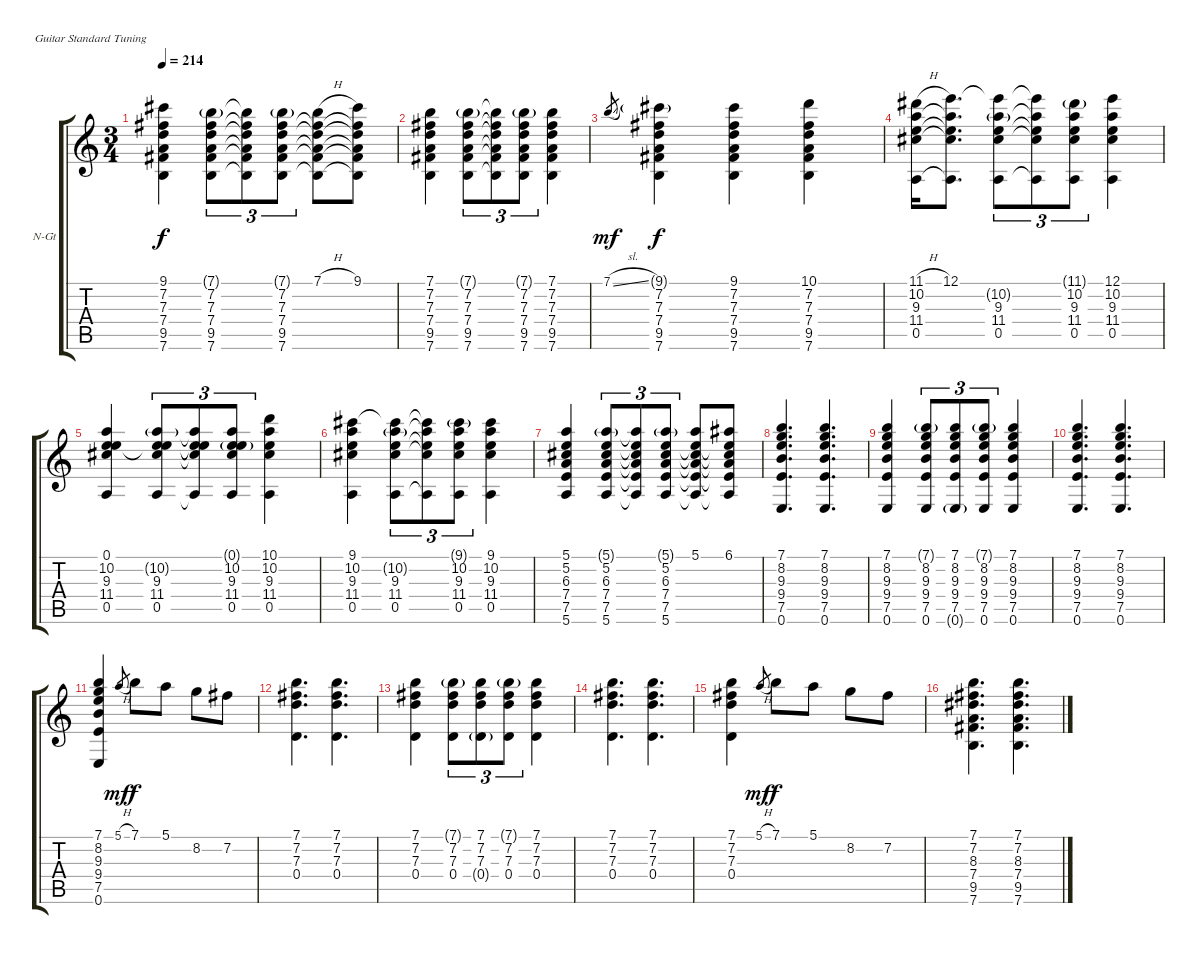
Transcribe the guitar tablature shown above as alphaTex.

\defaultSystemsLayout 4
\bracketExtendMode groupsimilarinstruments
\firstSystemTrackNameOrientation horizontal
\otherSystemsTrackNameOrientation horizontal
\track ("Solo Guitar" "N-Gt") {instrument acousticguitarnylon}
\staff {score tabs}
\tuning (E4 B3 G3 D3 A2 E2)
\ts (3 4)
\tempo 214
\clef g2
\ks c
(9.1 7.2 7.3 7.4 9.5 7.6).4{dy f} (7.1{g} 7.2 7.3 7.4 9.5 7.6).8{tu (3 2)} (7.1{t} 7.2{t} 7.3{t} 7.4{t} 9.5{t} 7.6{t}).8{tu (3 2)} (7.1{g} 7.2 7.3 7.4 9.5 7.6).8{tu (3 2)} (7.1{h} 7.2{t} 7.3{t} 7.4{t} 9.5{t} 7.6{t}).8 (9.1 7.2{t} 7.3{t} 7.4{t} 9.5{t} 7.6{t}).8 |
(7.1 7.2 7.3 7.4 9.5 7.6).4 (7.1{g} 7.2 7.3 7.4 9.5 7.6).8{tu (3 2)} (7.1{t} 7.2{t} 7.3{t} 7.4{t} 9.5{t} 7.6{t}).8{tu (3 2)} (7.1{g} 7.2 7.3 7.4 9.5 7.6).8{tu (3 2)} (7.1 7.2 7.3 7.4 9.5 7.6).4 |
7.1{sl}.8{gr dy mf} (9.1{g} 7.2 7.3 7.4 9.5 7.6).4{dy f} (9.1 7.2 7.3 7.4 9.5 7.6).4 (10.1 7.2 7.3 7.4 9.5 7.6).4 |
(11.1{h} 10.2 9.3 11.4 0.5).16 (12.1 10.2{t} 9.3{t} 11.4{t} 0.5{t}).8{d} (12.1{t} 10.2{g} 9.3 11.4 0.5).8{tu (3 2)} (12.1{t} 10.2{t} 9.3{t} 11.4{t} 0.5{t}).8{tu (3 2)} (11.1{g} 10.2 9.3 11.4 0.5).8{tu (3 2)} (12.1 10.2 9.3 11.4 0.5).4 |
(0.1 10.2 9.3 11.4 0.5).4 (0.1{t} 10.2{g} 9.3 11.4 0.5).8{tu (3 2)} (0.1{t} 10.2{t} 9.3{t} 11.4{t} 0.5{t}).8{tu (3 2)} (0.1{g} 10.2 9.3 11.4 0.5).8{tu (3 2)} (10.1 10.2 9.3 11.4 0.5).4 |
(9.1 10.2 9.3 11.4 0.5).4 (9.1{t} 10.2{g} 9.3 11.4 0.5).8{tu (3 2)} (9.1{t} 10.2{t} 9.3{t} 11.4{t} 0.5{t}).8{tu (3 2)} (9.1{g} 10.2 9.3 11.4 0.5).8{tu (3 2)} (9.1 10.2 9.3 11.4 0.5).4 |
(5.1 5.2 6.3 7.4 7.5 5.6).4 (5.1{g} 5.2 6.3 7.4 7.5 5.6).8{tu (3 2)} (5.1{t} 5.2{t} 6.3{t} 7.4{t} 7.5{t} 5.6{t}).8{tu (3 2)} (5.1{g} 5.2 6.3 7.4 7.5 5.6).8{tu (3 2)} (5.1 5.2{t} 6.3{t} 7.4{t} 7.5{t} 5.6{t}).8 (6.1 5.2{t} 6.3{t} 7.4{t} 7.5{t} 5.6{t}).8 |
(7.1 8.2 9.3 9.4 7.5 0.6).4{d} (7.1 8.2 9.3 9.4 7.5 0.6).4{d} |
(7.1 8.2 9.3 9.4 7.5 0.6).4 (7.1{g} 8.2 9.3 9.4 7.5 0.6).8{tu (3 2)} (7.1 8.2 9.3 9.4 7.5 0.6{g}).8{tu (3 2)} (7.1{g} 8.2 9.3 9.4 7.5 0.6).8{tu (3 2)} (7.1 8.2 9.3 9.4 7.5 0.6).4 |
(7.1 8.2 9.3 9.4 7.5 0.6).4{d} (7.1 8.2 9.3 9.4 7.5 0.6).4{d} |
(7.1 8.2 9.3 9.4 7.5 0.6).4 5.1{h}.8{gr dy mf} 7.1.8{dy f} 5.1.8 8.2.8 7.2.8 |
(7.1 7.2 7.3 0.4).4{d} (7.1 7.2 7.3 0.4).4{d} |
(7.1 7.2 7.3 0.4).4 (7.1{g} 7.2 7.3 0.4).8{tu (3 2)} (7.1 7.2 7.3 0.4{g}).8{tu (3 2)} (7.1{g} 7.2 7.3 0.4).8{tu (3 2)} (7.1 7.2 7.3 0.4).4 |
(7.1 7.2 7.3 0.4).4{d} (7.1 7.2 7.3 0.4).4{d} |
(7.1 7.2 7.3 0.4).4 5.1{h}.8{gr dy mf} 7.1.8{dy f} 5.1.8 8.2.8 7.2.8 |
(7.1 7.2 8.3 7.4 9.5 7.6).4{d} (7.1 7.2 8.3 7.4 9.5 7.6).4{d}
